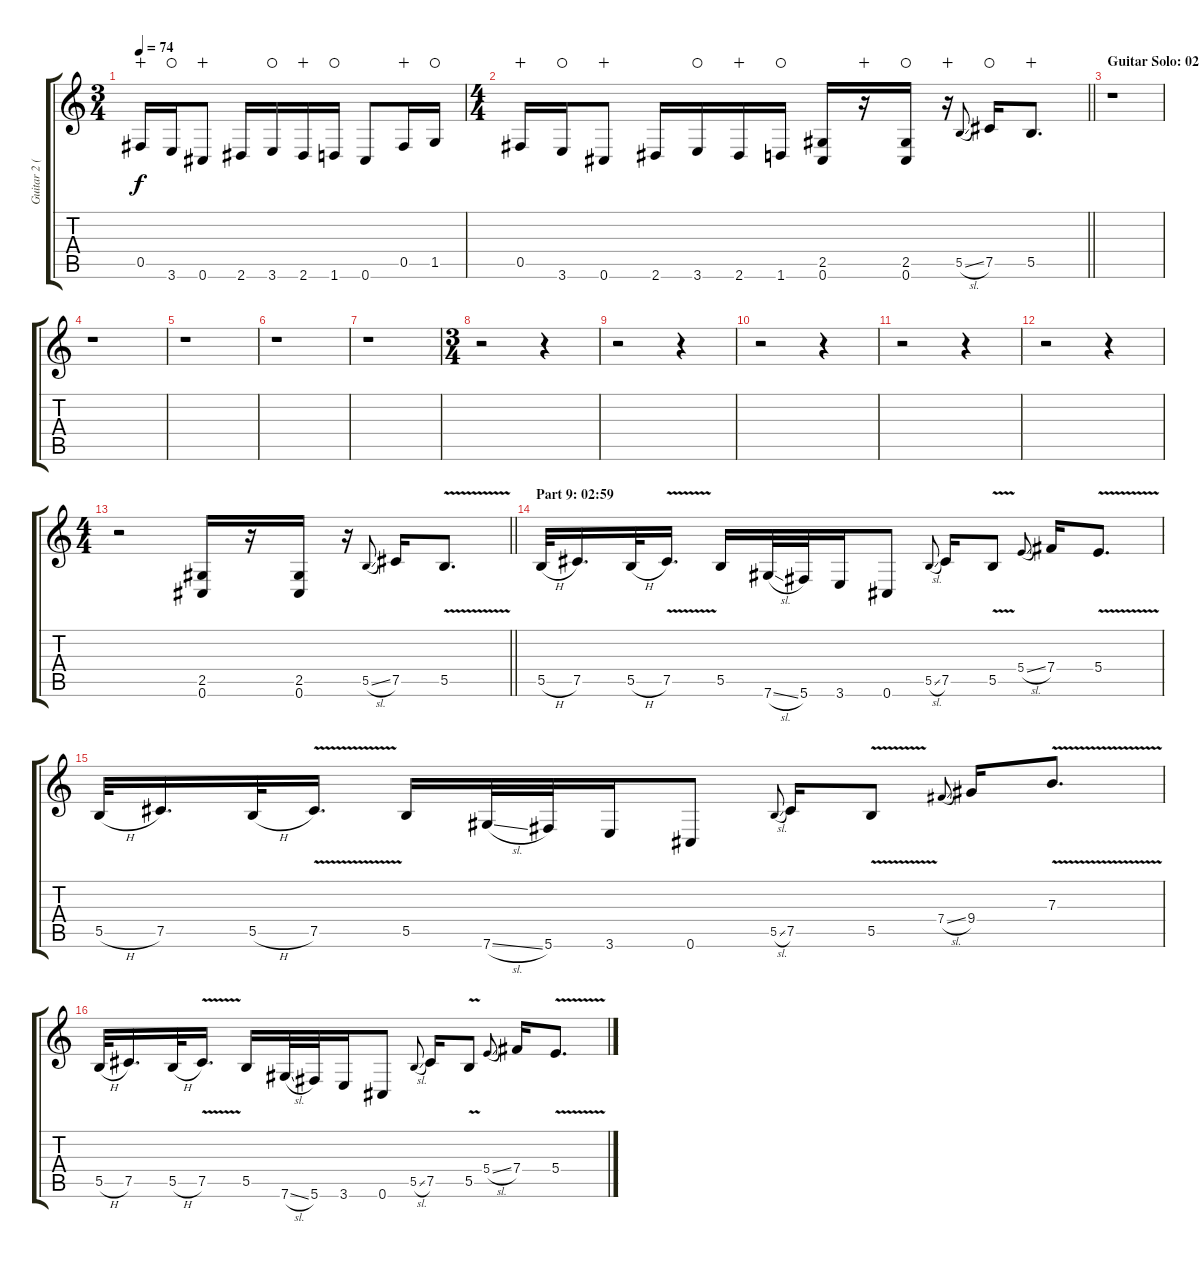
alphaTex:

\track ("Guitar 2 (Distortion)" "Guitar 2 (") {instrument distortionguitar}
\staff {score tabs}
\tuning (Db4 Ab3 E3 B2 Gb2 Db2) {hide}
\ts (3 4)
\tempo 74
\clef g2
\ks c
0.5.16{dy f wahc} 3.6.16{waho} 0.6.8{wahc} 2.6.16 3.6.16{waho} 2.6.16{wahc} 1.6.16{waho} 0.6.8 0.5.16{wahc} 1.5.16{waho} |
\ts (4 4)
\barLineRight lightlight
0.5.16{wahc} 3.6.16{waho} 0.6.8{wahc} 2.6.16 3.6.16{waho} 2.6.16{wahc} 1.6.16{waho} (2.5 0.6).16 r.16{wahc} (2.5 0.6).16{waho} r.16{wahc} 5.5{sl}.8{gr onbeat} 7.5.16{waho} 5.5.8{d wahc} |
\section ("" "Guitar Solo: 02:27")
r.1 |
r.1 |
r.1 |
r.1 |
r.1 |
\ts (3 4)
r.2 r.4 |
r.2 r.4 |
r.2 r.4 |
r.2 r.4 |
r.2 r.4 |
\ts (4 4)
\barLineRight lightlight
r.2 (2.5 0.6).16 r.16 (2.5 0.6).16 r.16 5.5{sl}.8{gr onbeat} 7.5.16 5.5{v}.8{d} |
\section ("" "Part 9: 02:59")
5.5{h}.32 7.5.16{d} 5.5{h}.32 7.5{v}.16{d} 5.5.16 7.6{sl}.32 5.6.32 3.6.16 0.6.8 5.5{sl}.8{gr onbeat} 7.5.16 5.5{v}.8 5.4{sl}.8{gr onbeat} 7.4.16 5.4{v}.8{d} |
5.5{h}.32 7.5.16{d} 5.5{h}.32 7.5{v}.16{d} 5.5.16 7.6{sl}.32 5.6.32 3.6.16 0.6.8 5.5{sl}.8{gr onbeat} 7.5.16 5.5{v}.8 7.4{sl}.8{gr onbeat} 9.4.16 7.3{v}.8{d} |
5.5{h}.32 7.5.16{d} 5.5{h}.32 7.5{v}.16{d} 5.5.16 7.6{sl}.32 5.6.32 3.6.16 0.6.8 5.5{sl}.8{gr onbeat} 7.5.16 5.5{v}.8 5.4{sl}.8{gr onbeat} 7.4.16 5.4{v}.8{d}
